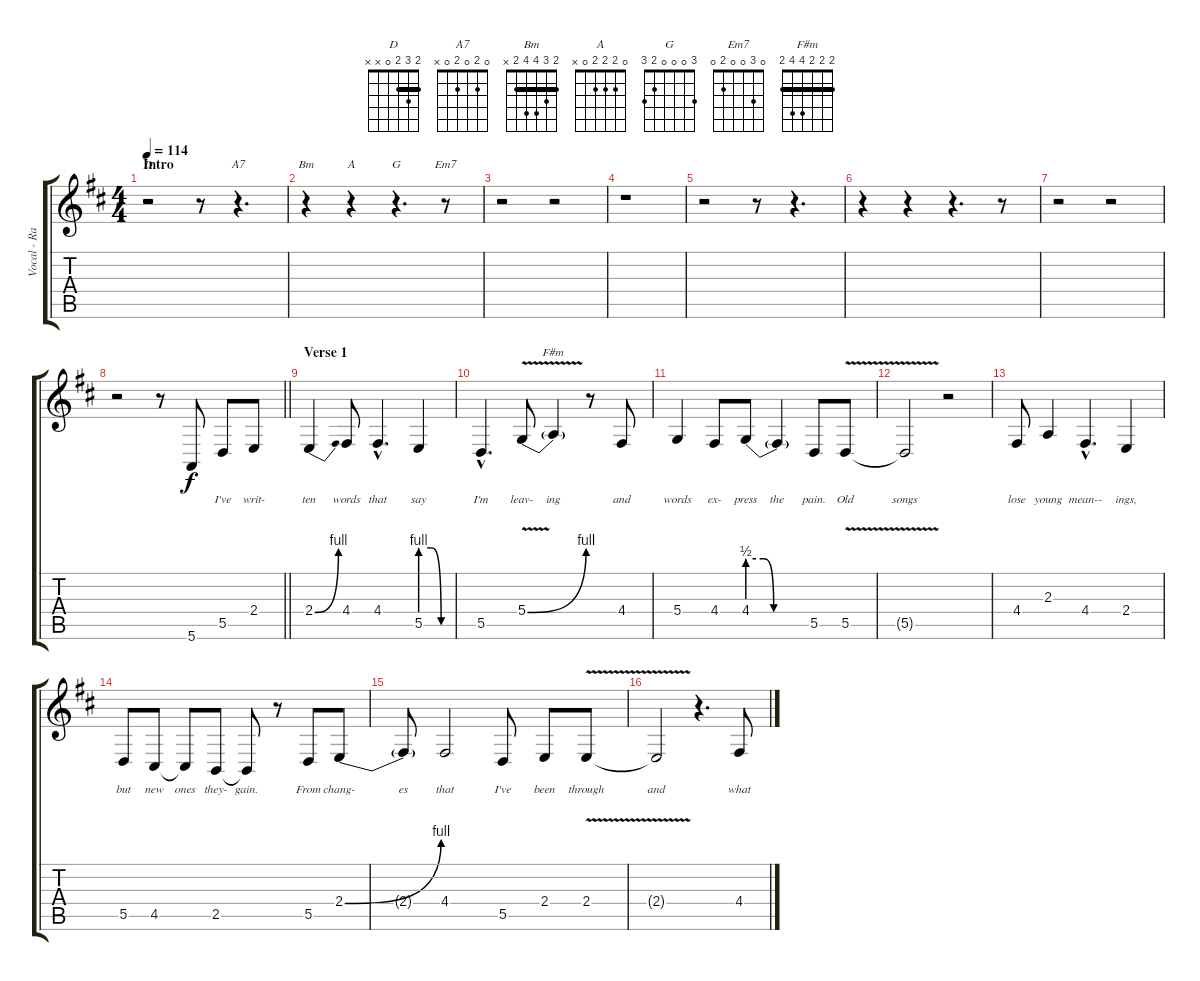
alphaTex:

\track ("Vocal - Ralph McTell" "Vocal - Ra") {instrument flute}
\staff {score tabs}
\tuning (E4 B3 G3 D3 A2 E2) {hide}
\chord ("D" 2 3 2 0 x x) {barre 2}
\chord ("A7" 0 2 0 2 0 x)
\chord ("Bm" 2 3 4 4 2 x) {barre 2}
\chord ("A" 0 2 2 2 0 x)
\chord ("G" 3 0 0 0 2 3)
\chord ("Em7" 0 3 0 0 2 0)
\chord ("F#m" 2 2 2 4 4 2) {barre 2}
\ts (4 4)
\section ("" "Intro")
\tempo 114
\clef g2
\ks d
r.2{ch "D" dy f instrument flute} r.8 r.4{d ch "A7"} |
r.4{ch "Bm"} r.4{ch "A"} r.4{d ch "G"} r.8{ch "Em7"} |
r.2 r.2 |
r.1 |
r.2 r.8 r.4{d} |
r.4 r.4 r.4{d} r.8 |
r.2 r.2 |
\barLineRight lightlight
r.2 r.8 5.6.8{lyrics (0 "") lyrics (1 "") lyrics (2 "") lyrics (3 "") lyrics (4 "")} 5.5.8{lyrics (0 "I've") lyrics (1 "") lyrics (2 "") lyrics (3 "") lyrics (4 "")} 2.4.8{lyrics (0 "writ-") lyrics (1 "") lyrics (2 "") lyrics (3 "") lyrics (4 "")} |
\section ("" "Verse 1")
2.4{be (bend 0 0 60 4)}.4{lyrics (0 "ten") lyrics (1 "") lyrics (2 "") lyrics (3 "") lyrics (4 "")} 4.4.8{lyrics (0 "words") lyrics (1 "") lyrics (2 "") lyrics (3 "") lyrics (4 "")} 4.4{hac}.4{d lyrics (0 "that") lyrics (1 "") lyrics (2 "") lyrics (3 "") lyrics (4 "")} 5.5{be (custom 0 4 20 4 40 0 60 0)}.4{lyrics (0 "say") lyrics (1 "") lyrics (2 "") lyrics (3 "") lyrics (4 "")} |
5.5{hac}.4{d lyrics (0 "I'm") lyrics (1 "") lyrics (2 "") lyrics (3 "") lyrics (4 "")} 5.4{be (bend 0 0 60 4) v}.8{lyrics (0 "leav-") lyrics (1 "") lyrics (2 "") lyrics (3 "") lyrics (4 "")} 5.4{t}.4{ch "F#m" lyrics (0 "ing") lyrics (1 "") lyrics (2 "") lyrics (3 "") lyrics (4 "")} r.8 4.4.8{lyrics (0 "and") lyrics (1 "") lyrics (2 "") lyrics (3 "") lyrics (4 "")} |
5.4.4{lyrics (0 "words") lyrics (1 "") lyrics (2 "") lyrics (3 "") lyrics (4 "")} 4.4.8{lyrics (0 "ex-") lyrics (1 "") lyrics (2 "") lyrics (3 "") lyrics (4 "")} 4.4{be (custom 0 2 15 2 25 0 40 0 60 0)}.8{lyrics (0 "press") lyrics (1 "") lyrics (2 "") lyrics (3 "") lyrics (4 "")} 4.4{t}.4{lyrics (0 "the") lyrics (1 "") lyrics (2 "") lyrics (3 "") lyrics (4 "")} 5.5.8{lyrics (0 "pain.") lyrics (1 "") lyrics (2 "") lyrics (3 "") lyrics (4 "")} 5.5{v}.8{lyrics (0 "Old") lyrics (1 "") lyrics (2 "") lyrics (3 "") lyrics (4 "")} |
5.5{t}.2{lyrics (0 "songs") lyrics (1 "") lyrics (2 "") lyrics (3 "") lyrics (4 "")} r.2 |
4.4.8{lyrics (0 "lose") lyrics (1 "") lyrics (2 "") lyrics (3 "") lyrics (4 "")} 2.3.4{lyrics (0 "young") lyrics (1 "") lyrics (2 "") lyrics (3 "") lyrics (4 "")} 4.4{hac}.4{d lyrics (0 "mean--") lyrics (1 "") lyrics (2 "") lyrics (3 "") lyrics (4 "")} 2.4.4{lyrics (0 "ings,") lyrics (1 "") lyrics (2 "") lyrics (3 "") lyrics (4 "")} |
5.5.8{lyrics (0 "but") lyrics (1 "") lyrics (2 "") lyrics (3 "") lyrics (4 "")} 4.5.8{lyrics (0 "new") lyrics (1 "") lyrics (2 "") lyrics (3 "") lyrics (4 "")} 4.5{t}.8{lyrics (0 "ones") lyrics (1 "") lyrics (2 "") lyrics (3 "") lyrics (4 "")} 2.5.8{lyrics (0 "they-") lyrics (1 "") lyrics (2 "") lyrics (3 "") lyrics (4 "")} 2.5{t}.8{lyrics (0 "gain.") lyrics (1 "") lyrics (2 "") lyrics (3 "") lyrics (4 "")} r.8 5.5.8{lyrics (0 "From") lyrics (1 "") lyrics (2 "") lyrics (3 "") lyrics (4 "")} 2.4{be (bend 0 0 60 4)}.8{lyrics (0 "chang-") lyrics (1 "") lyrics (2 "") lyrics (3 "") lyrics (4 "")} |
2.4{t}.8{lyrics (0 "es") lyrics (1 "") lyrics (2 "") lyrics (3 "") lyrics (4 "")} 4.4.2{lyrics (0 "that") lyrics (1 "") lyrics (2 "") lyrics (3 "") lyrics (4 "")} 5.5.8{lyrics (0 "I've") lyrics (1 "") lyrics (2 "") lyrics (3 "") lyrics (4 "")} 2.4.8{lyrics (0 "been") lyrics (1 "") lyrics (2 "") lyrics (3 "") lyrics (4 "")} 2.4{v}.8{lyrics (0 "through") lyrics (1 "") lyrics (2 "") lyrics (3 "") lyrics (4 "")} |
2.4{t}.2{lyrics (0 "and") lyrics (1 "") lyrics (2 "") lyrics (3 "") lyrics (4 "")} r.4{d} 4.4.8{lyrics (0 "what") lyrics (1 "") lyrics (2 "") lyrics (3 "") lyrics (4 "")}
